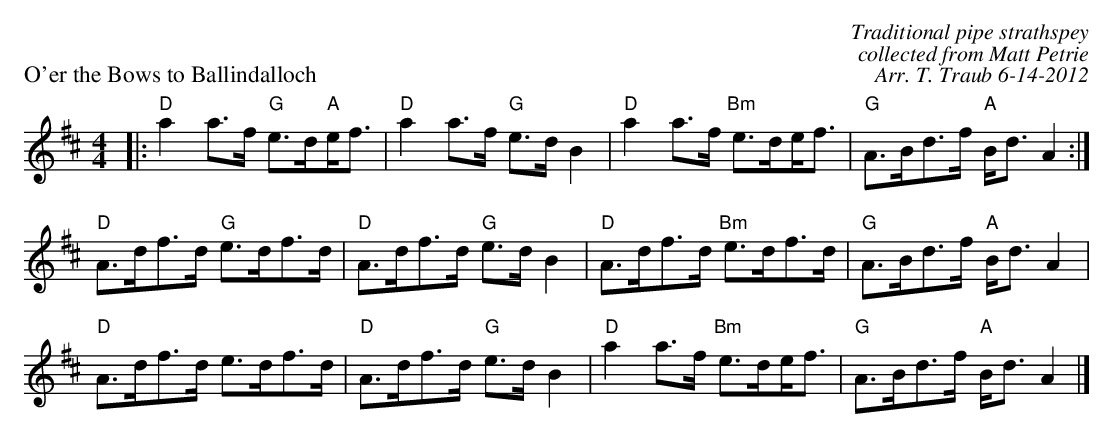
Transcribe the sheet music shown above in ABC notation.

X:1
P: O'er the Bows to Ballindalloch
C: Traditional pipe strathspey
C: collected from Matt Petrie
C: Arr. T. Traub 6-14-2012
M: 4/4
K: D
L: 1/8
|: "D"a2 a>f "G"e>d!beambr1!"A"e<f|"D"a2 a>f "G"e>d B2|"D"a2 a>f "Bm"e>d!beambr1!e<f|"G"A>Bd>f "A"B<d A2 :|
"D"A>df>d "G"e>df>d|"D"A>df>d "G"e>d B2|"D"A>df>d "Bm"e>df>d|"G"A>Bd>f "A"B<d A2 |
"D"A>df>d e>df>d|"D"A>df>d "G"e>d B2|"D"a2 a>f "Bm"e>d!beambr1!e<f|"G"A>Bd>f "A"B<d A2 |]
